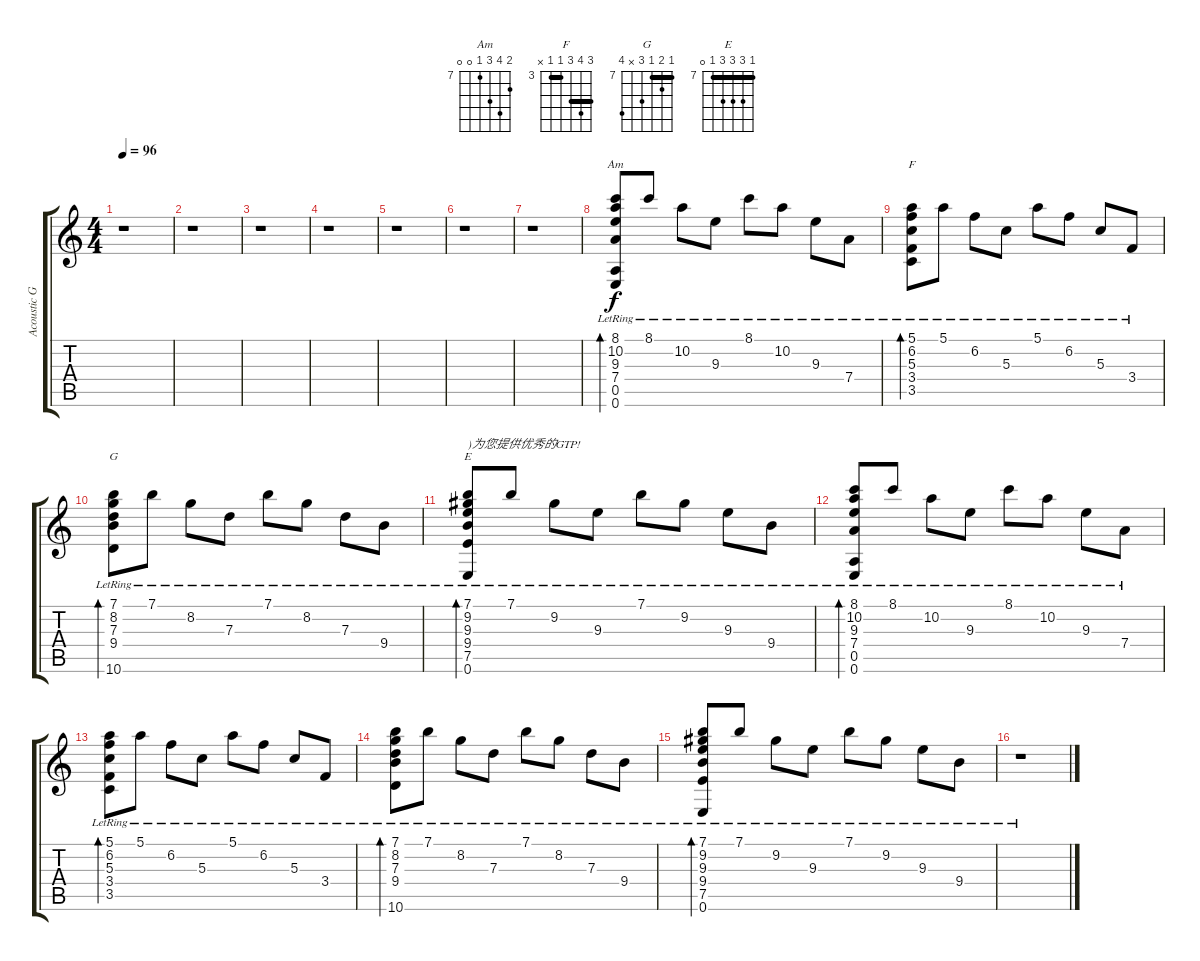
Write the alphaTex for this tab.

\track ("Acoustic Guitar" "Acoustic G") {instrument acousticguitarsteel}
\staff {score tabs}
\tuning (E4 B3 G3 D3 A2 E2) {hide}
\chord ("Am" 8 10 9 7 0 0) {firstfret 7}
\chord ("F" 5 6 5 3 3 x) {firstfret 3 barre (3 5)}
\chord ("G" 7 8 7 9 x 10) {firstfret 7 barre 7}
\chord ("E" 7 9 9 9 7 0) {firstfret 7 barre 7}
\ts (4 4)
\tempo 96
\clef g2
\ks c
r.1{dy f} |
r.1 |
r.1 |
r.1 |
r.1 |
r.1 |
r.1 |
(8.1{lr} 10.2{lr} 9.3{lr} 7.4{lr} 0.5{lr} 0.6{lr}).8{bd 30 ch "Am"} 8.1{lr}.8 10.2{lr}.8 9.3{lr}.8 8.1{lr}.8 10.2{lr}.8 9.3{lr}.8 7.4{lr}.8 |
(5.1{lr} 6.2{lr} 5.3{lr} 3.4{lr} 3.5{lr}).8{bd 30 ch "F"} 5.1{lr}.8 6.2{lr}.8 5.3{lr}.8 5.1{lr}.8 6.2{lr}.8 5.3{lr}.8 3.4{lr}.8 |
(7.1{lr} 8.2{lr} 7.3{lr} 9.4{lr} 10.6{lr}).8{bd 30 ch "G"} 7.1{lr}.8 8.2{lr}.8 7.3{lr}.8 7.1{lr}.8 8.2{lr}.8 7.3{lr}.8 9.4{lr}.8 |
(7.1{lr} 9.2{lr} 9.3{lr} 9.4{lr} 7.5{lr} 0.6{lr}).8{bd 30 ch "E" txt ")为您提供优秀的GTP!"} 7.1{lr}.8 9.2{lr}.8 9.3{lr}.8 7.1{lr}.8 9.2{lr}.8 9.3{lr}.8 9.4{lr}.8 |
(8.1{lr} 10.2{lr} 9.3{lr} 7.4{lr} 0.5{lr} 0.6{lr}).8{bd 30} 8.1{lr}.8 10.2{lr}.8 9.3{lr}.8 8.1{lr}.8 10.2{lr}.8 9.3{lr}.8 7.4{lr}.8 |
(5.1{lr} 6.2{lr} 5.3{lr} 3.4{lr} 3.5{lr}).8{bd 30} 5.1{lr}.8 6.2{lr}.8 5.3{lr}.8 5.1{lr}.8 6.2{lr}.8 5.3{lr}.8 3.4{lr}.8 |
(7.1{lr} 8.2{lr} 7.3{lr} 9.4{lr} 10.6{lr}).8{bd 30} 7.1{lr}.8 8.2{lr}.8 7.3{lr}.8 7.1{lr}.8 8.2{lr}.8 7.3{lr}.8 9.4{lr}.8 |
(7.1{lr} 9.2{lr} 9.3{lr} 9.4{lr} 7.5{lr} 0.6{lr}).8{bd 30} 7.1{lr}.8 9.2{lr}.8 9.3{lr}.8 7.1{lr}.8 9.2{lr}.8 9.3{lr}.8 9.4{lr}.8 |
r.1
